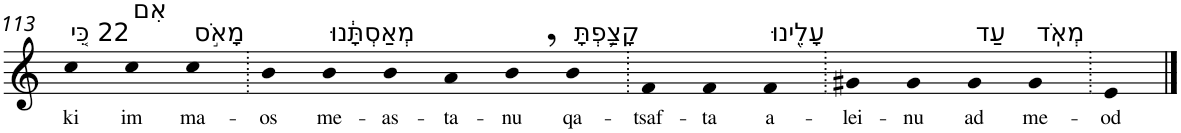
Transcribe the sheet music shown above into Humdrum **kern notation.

**kern	**text
*part1	*part1
*staff1	*staff1
*I"Piano	*
*I'Pno	*
!!LO:PB:g=z
*clefG2	*
*k[]	*
=113	=113
!LO:TX:a:t=22 כִּ֚י	!
!	!LO:LY:b
4cc	ki
!LO:TX:a:t=אִם	!
!	!LO:LY:b
4cc	im
!LO:TX:a:t=מָאֹ֣ס	!
!	!LO:LY:b
4cc	ma-
=114.	=114.
!	!LO:LY:b
4b	-os
!LO:TX:a:t=מְאַסְתָּ֔נוּ	!
!	!LO:LY:b
4b	me-
!	!LO:LY:b
4b	-as-
!	!LO:LY:b
4a	-ta-
!	!LO:LY:b
4b,	-nu
!LO:TX:a:t=קָצַ֥פְתָּ	!
!	!LO:LY:b
4b	qa-
=115.	=115.
!	!LO:LY:b
4f	-tsaf-
!	!LO:LY:b
4f	-ta
!LO:TX:a:t=עָלֵ֖ינוּ	!
!	!LO:LY:b
4f	a-
=116.	=116.
!	!LO:LY:b
4g#X	-lei-
!	!LO:LY:b
4g#	-nu
!LO:TX:a:t=עַד	!
!	!LO:LY:b
4g#	ad
!LO:TX:a:t=מְאֹֽד	!
!	!LO:LY:b
4g#	me-
=117.	=117.
!	!LO:LY:b
4e	-od
==	==
*-	*-
